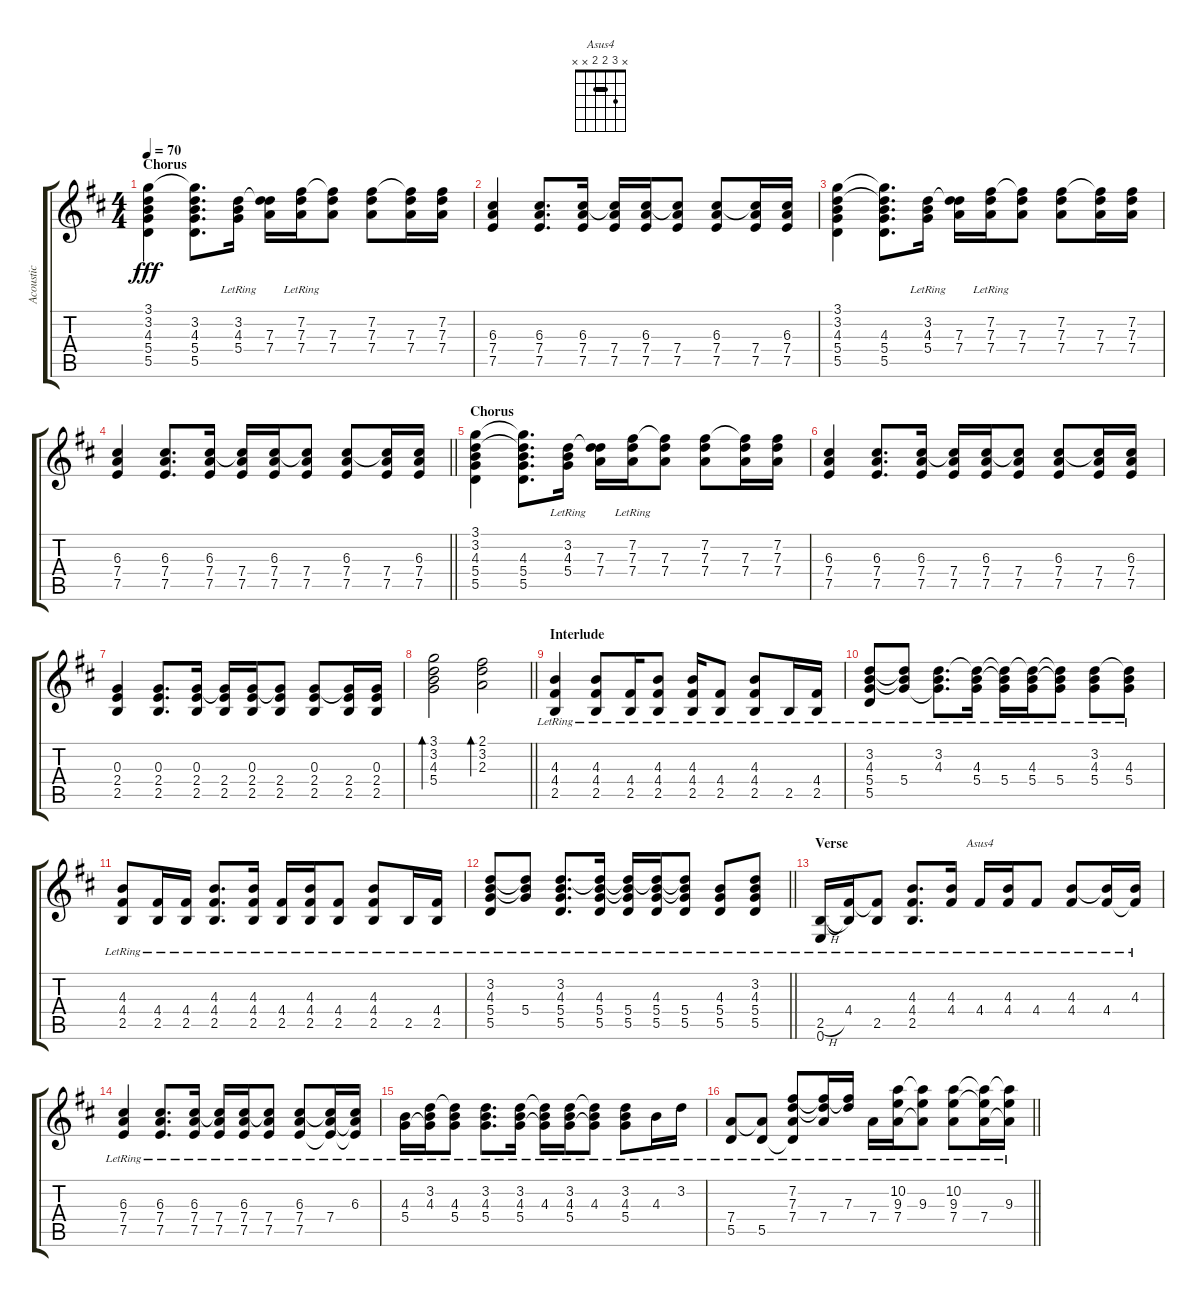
\track ("Acoustic" "Acoustic") {instrument acousticguitarsteel}
\staff {score tabs}
\tuning (E4 B3 G3 D3 A2 E2) {hide}
\chord ("Asus4" x 3 2 2 x x) {barre 2}
\ts (4 4)
\section ("" "Chorus")
\tempo 70
\clef g2
\ks d
(3.1 3.2 4.3 5.4 5.5).4{dy fff} (3.1{t} 3.2 4.3 5.4 5.5).8{d} (3.2 4.3{lr} 5.4{lr}).16 (3.2{t} 7.3 7.4).16 (7.2 7.3{lr} 7.4{lr}).16 (7.2{t} 7.3 7.4).8 (7.2 7.3 7.4).8 (7.2{t} 7.3 7.4).16 (7.2 7.3 7.4).16 |
(6.3 7.4 7.5).4 (6.3 7.4 7.5).8{d} (6.3 7.4 7.5).16 (6.3{t} 7.4 7.5).16 (6.3 7.4 7.5).16 (6.3{t} 7.4 7.5).8 (6.3 7.4 7.5).8 (6.3{t} 7.4 7.5).16 (6.3 7.4 7.5).16 |
(3.1 3.2 4.3 5.4 5.5).4 (3.1{t} 3.2{t} 4.3 5.4 5.5).8{d} (3.2 4.3{lr} 5.4{lr}).16 (3.2{t} 7.3 7.4).16 (7.2 7.3{lr} 7.4{lr}).16 (7.2{t} 7.3 7.4).8 (7.2 7.3 7.4).8 (7.2{t} 7.3 7.4).16 (7.2 7.3 7.4).16 |
\barLineRight lightlight
(6.3 7.4 7.5).4 (6.3 7.4 7.5).8{d} (6.3 7.4 7.5).16 (6.3{t} 7.4 7.5).16 (6.3 7.4 7.5).16 (6.3{t} 7.4 7.5).8 (6.3 7.4 7.5).8 (6.3{t} 7.4 7.5).16 (6.3 7.4 7.5).16 |
\section ("" "Chorus")
(3.1 3.2 4.3 5.4 5.5).4 (3.1{t} 3.2{t} 4.3 5.4 5.5).8{d} (3.2 4.3{lr} 5.4{lr}).16 (3.2{t} 7.3 7.4).16 (7.2 7.3{lr} 7.4{lr}).16 (7.2{t} 7.3 7.4).8 (7.2 7.3 7.4).8 (7.2{t} 7.3 7.4).16 (7.2 7.3 7.4).16 |
(6.3 7.4 7.5).4 (6.3 7.4 7.5).8{d} (6.3 7.4 7.5).16 (6.3{t} 7.4 7.5).16 (6.3 7.4 7.5).16 (6.3{t} 7.4 7.5).8 (6.3 7.4 7.5).8 (6.3{t} 7.4 7.5).16 (6.3 7.4 7.5).16 |
(0.3 2.4 2.5).4 (0.3 2.4 2.5).8{d} (0.3 2.4 2.5).16 (0.3{t} 2.4 2.5).16 (0.3 2.4 2.5).16 (0.3{t} 2.4 2.5).8 (0.3 2.4 2.5).8 (0.3{t} 2.4 2.5).16 (0.3 2.4 2.5).16 |
\barLineRight lightlight
(3.1 3.2 4.3 5.4).2{bd 240} (2.1 3.2 2.3).2{bd 240} |
\section ("" "Interlude")
(4.3{lr} 4.4{lr} 2.5{lr}).4 (4.3{lr} 4.4{lr} 2.5{lr}).8 (4.4{lr} 2.5{lr}).16 (4.3{lr} 4.4{lr} 2.5{lr}).8 (4.3{lr} 4.4{lr} 2.5{lr}).16 (4.4{lr} 2.5{lr}).8 (4.3{lr} 4.4{lr} 2.5{lr}).8 2.5{lr}.16 (4.4{lr} 2.5{lr}).16 |
(3.2{lr} 4.3{lr} 5.4{lr} 5.5{lr}).8 (3.2{t} 4.3{t} 5.4{lr}).8 (3.2{lr} 4.3{lr} 5.4{t}).8{d} (3.2{t} 4.3{lr} 5.4{lr}).16 (3.2{t} 4.3{t} 5.4{lr}).16 (3.2{t} 4.3{lr} 5.4{lr}).16 (3.2{t} 4.3{t} 5.4{lr}).8 (3.2{lr} 4.3{lr} 5.4{lr}).8 (3.2{t} 4.3{lr} 5.4{lr}).8 |
(4.3{lr} 4.4{lr} 2.5{lr}).8 (4.4{lr} 2.5{lr}).16 (4.4{lr} 2.5{lr}).16 (4.3{lr} 4.4{lr} 2.5{lr}).8{d} (4.3{lr} 4.4{lr} 2.5{lr}).16 (4.4{lr} 2.5{lr}).16 (4.3{lr} 4.4{lr} 2.5{lr}).16 (4.4{lr} 2.5{lr}).8 (4.3{lr} 4.4{lr} 2.5{lr}).8 2.5{lr}.16 (4.4{lr} 2.5{lr}).16 |
\barLineRight lightlight
(3.2{lr} 4.3{lr} 5.4{lr} 5.5{lr}).8 (3.2{t} 4.3{t} 5.4{lr}).8 (3.2{lr} 4.3{lr} 5.4{lr} 5.5{lr}).8{d} (3.2{t} 4.3{lr} 5.4{lr} 5.5{lr}).16 (3.2{t} 4.3{t} 5.4{lr} 5.5{lr}).16 (3.2{t} 4.3{lr} 5.4{lr} 5.5{lr}).16 (3.2{t} 4.3{t} 5.4{lr} 5.5{lr}).8 (4.3{lr} 5.4{lr} 5.5{lr}).8 (3.2{lr} 4.3{lr} 5.4{lr} 5.5{lr}).8 |
\section ("" "Verse")
(2.5{h lr} 0.6{lr}).16 (4.4{lr} 2.5{t}).16 (4.4{t} 2.5{lr}).8 (4.3{lr} 4.4{lr} 2.5{lr}).8{d} (4.3{lr} 4.4{lr}).16 4.4{lr}.16{ch "Asus4"} (4.3{lr} 4.4{lr}).16 4.4{lr}.8 (4.3{lr} 4.4{lr}).8 (4.3{t} 4.4{lr}).16 (4.3{lr} 4.4{t}).16 |
(6.3{lr} 7.4{lr} 7.5{lr}).4 (6.3{lr} 7.4{lr} 7.5{lr}).8{d} (6.3 7.4{lr} 7.5{lr}).16 (6.3{t} 7.4 7.5{lr}).16 (6.3 7.4{lr} 7.5{lr}).16 (6.3{t} 7.4 7.5{lr}).8 (6.3{lr} 7.4{lr} 7.5{lr}).8 (6.3{t} 7.4{lr} 7.5{t}).16 (6.3{lr} 7.4{t} 7.5{t}).16 |
(4.3{lr} 5.4{lr}).16 (3.2{lr} 4.3{lr} 5.4{t}).16 (3.2{t} 4.3{lr} 5.4{lr}).8 (3.2{lr} 4.3{lr} 5.4{lr}).8{d} (3.2{lr} 4.3{lr} 5.4{lr}).16 (3.2{t} 4.3{lr} 5.4{t}).16 (3.2{lr} 4.3{lr} 5.4{lr}).16 (3.2{t} 4.3{lr} 5.4{t}).8 (3.2{lr} 4.3{lr} 5.4{lr}).8 4.3{lr}.16 3.2{lr}.16 |
\barLineRight lightlight
(7.4{lr} 5.5{lr}).8 (7.4{t} 5.5{lr}).8 (7.2{lr} 7.3{lr} 7.4{lr} 5.5{t}).8 (7.2{t} 7.3{t} 7.4{lr}).16 (7.2{t} 7.3{lr}).16 7.4{lr}.16 (10.2{lr} 9.3{lr} 7.4{lr}).16 (10.2{t} 9.3{lr} 7.4{t}).8 (10.2{lr} 9.3{lr} 7.4{lr}).8 (10.2{t} 9.3{t} 7.4{lr}).16 (10.2{t} 9.3{lr} 7.4{t}).16
